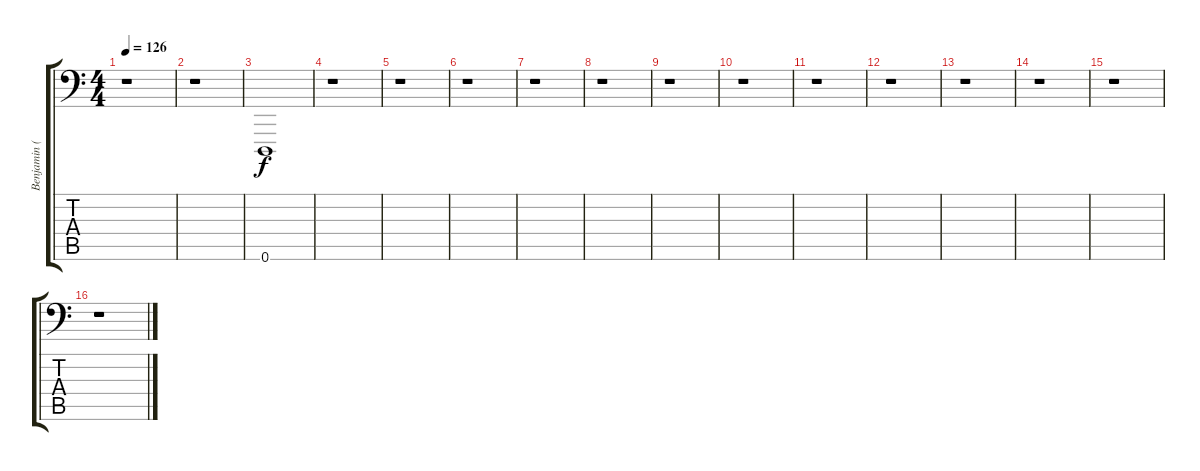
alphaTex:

\track ("Benjamin (KeybPerc)" "Benjamin (") {instrument timpani}
\staff {score tabs}
\tuning (D3 A2 F2 C2 G1 D1) {hide}
\ts (4 4)
\tempo 126
\clef f4
\ks c
r.1{dy f} |
r.1 |
0.6.1 |
r.1 |
r.1 |
r.1 |
r.1 |
r.1 |
r.1 |
r.1 |
r.1 |
r.1 |
r.1 |
r.1 |
r.1 |
r.1
